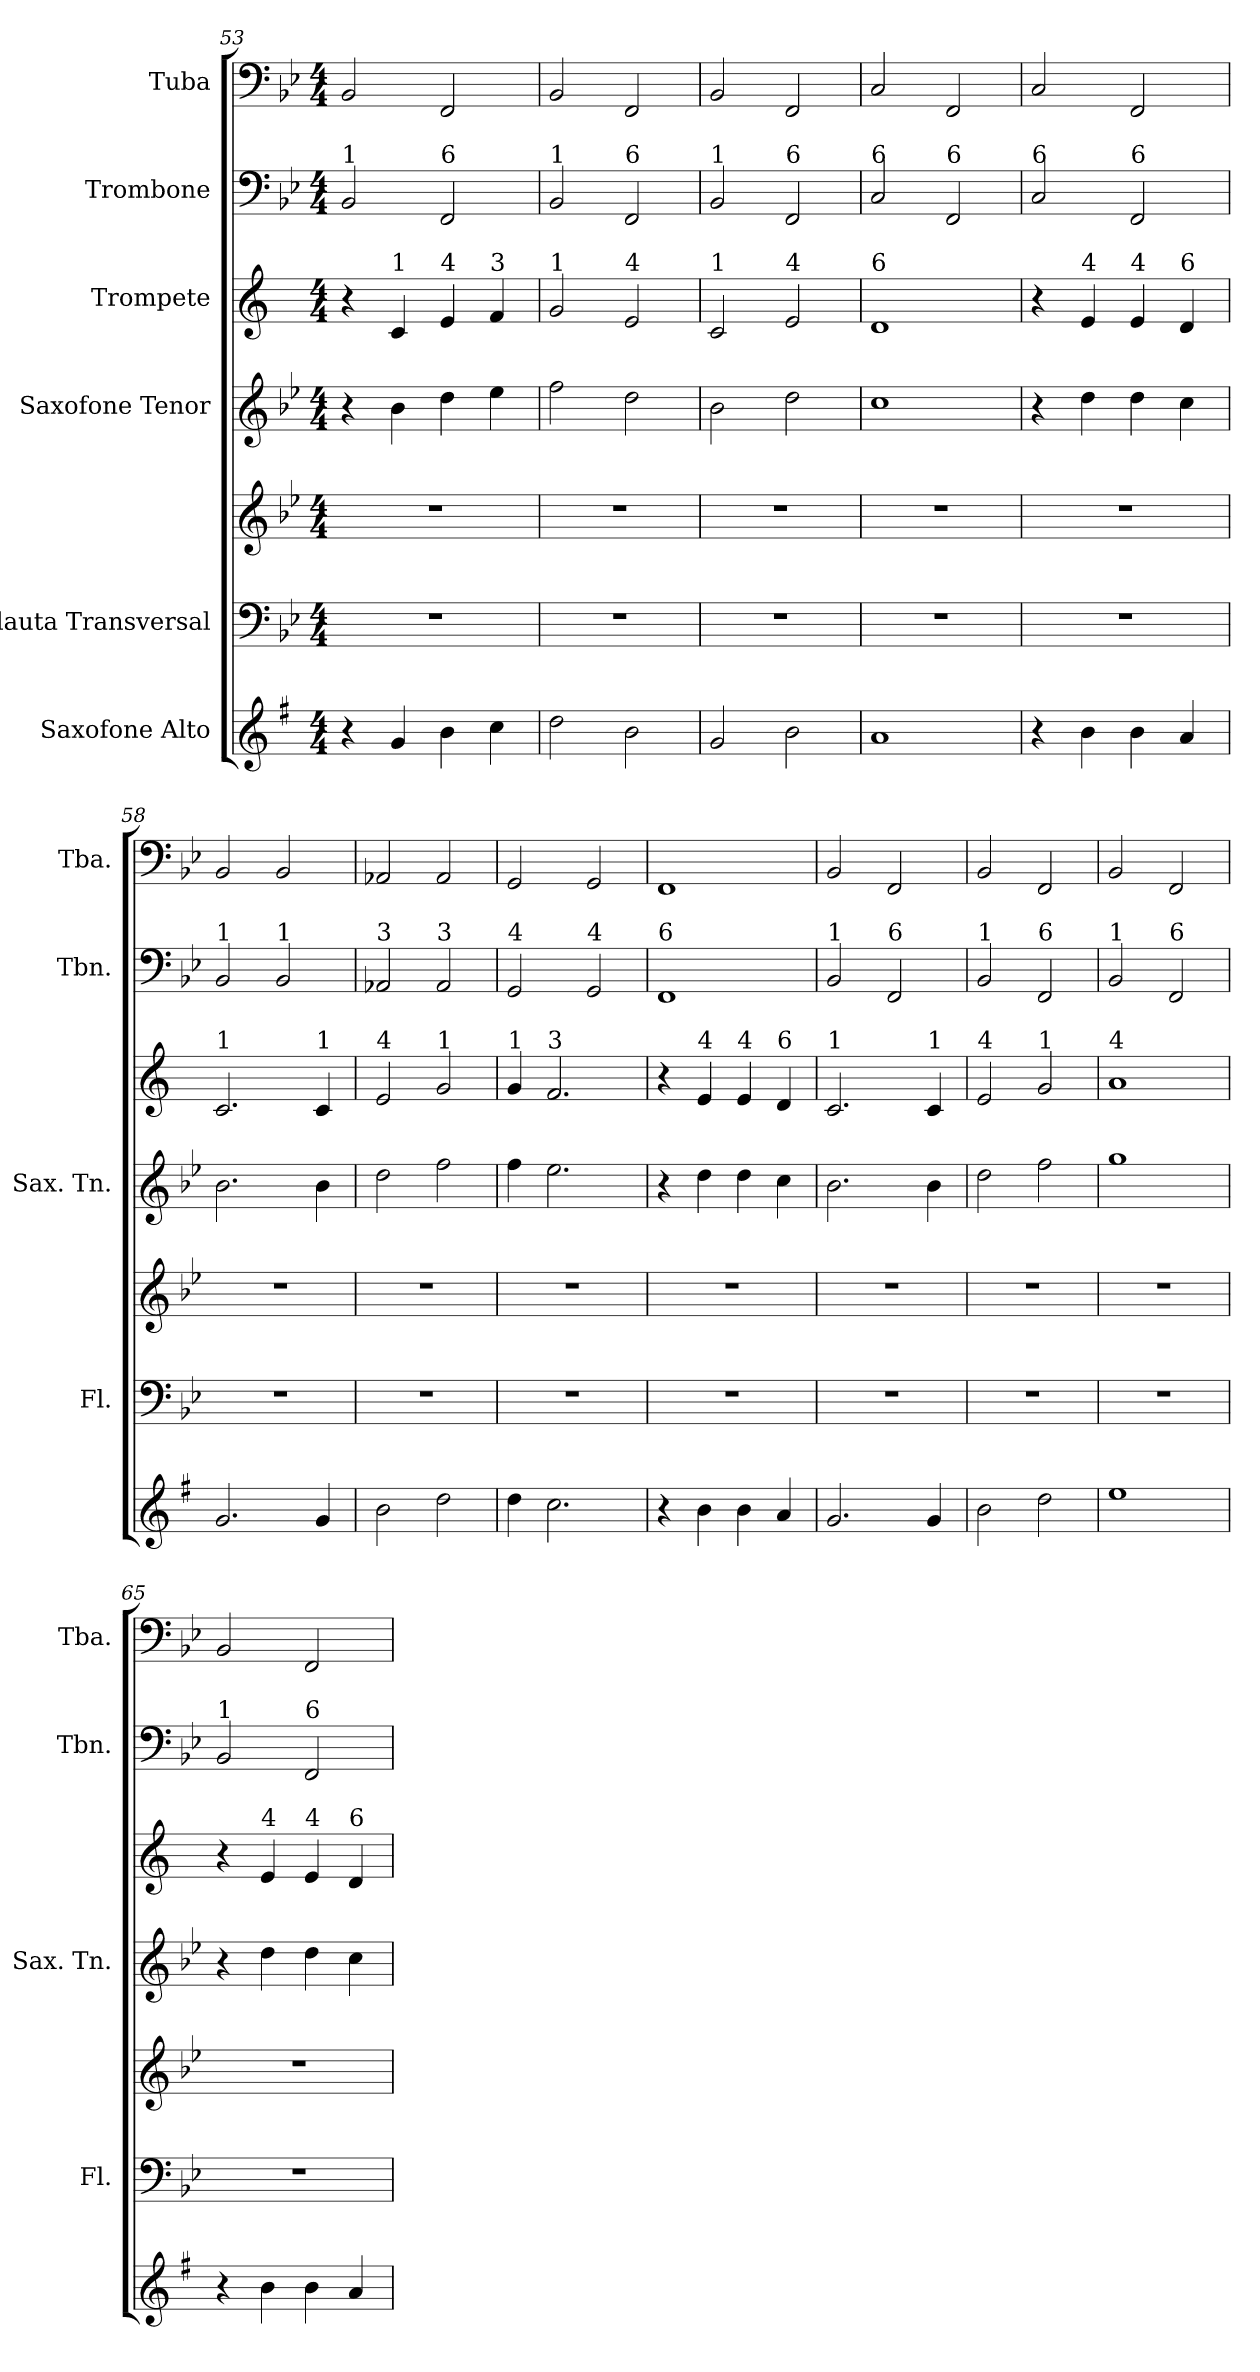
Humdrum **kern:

**kern	**kern	**kern	**kern	**kern	**kern	**kern
*part6	*part5	*part5	*part4	*part3	*part2	*part1
*staff7	*staff6	*staff5	*staff4	*staff3	*staff2	*staff1
*I"Saxofone Alto	*I"Flauta Transversal	*	*I"Saxofone Tenor	*I"Trompete	*I"Trombone	*I"Tuba
*	*I'Fl.	*	*I'Sax. Tn.	*	*I'Tbn.	*I'Tba.
*clefG2	*clefF4	*clefG2	*clefG2	*clefG2	*clefF4	*clefF4
*ITrd5c9	*	*	*ITrd8c14	*ITrd1c2	*	*
*k[b-e-]	*k[b-e-]	*k[b-e-]	*k[b-e-]	*k[b-e-]	*k[b-e-]	*k[b-e-]
*M4/4	*M4/4	*M4/4	*M4/4	*M4/4	*M4/4	*M4/4
=53	=53	=53	=53	=53	=53	=53
!	!	!	!	!	!LO:TX:a:t=1	!
4r	1r	1r	4r	4r	2BB-/	2BB-/
!	!	!	!	!LO:TX:a:t=1	!	!
4B-/	.	.	4B-\	4B-/	.	.
!	!	!	!	!	!LO:TX:a:t=6	!
!	!	!	!	!LO:TX:a:t=4	!	!
4d\	.	.	4d\	4d/	2FF/	2FF/
!	!	!	!	!LO:TX:a:t=3	!	!
4e-\	.	.	4e-\	4e-/	.	.
=54	=54	=54	=54	=54	=54	=54
!	!	!	!	!	!LO:TX:a:t=1	!
!	!	!	!	!LO:TX:a:t=1	!	!
2f\	1r	1r	2f\	2f/	2BB-/	2BB-/
!	!	!	!	!	!LO:TX:a:t=6	!
!	!	!	!	!LO:TX:a:t=4	!	!
2d\	.	.	2d\	2d/	2FF/	2FF/
=55	=55	=55	=55	=55	=55	=55
!	!	!	!	!	!LO:TX:a:t=1	!
!	!	!	!	!LO:TX:a:t=1	!	!
2B-/	1r	1r	2B-\	2B-/	2BB-/	2BB-/
!	!	!	!	!	!LO:TX:a:t=6	!
!	!	!	!	!LO:TX:a:t=4	!	!
2d\	.	.	2d\	2d/	2FF/	2FF/
=56	=56	=56	=56	=56	=56	=56
!	!	!	!	!	!LO:TX:a:t=6	!
!	!	!	!	!LO:TX:a:t=6	!	!
1c	1r	1r	1c	1c	2C/	2C/
!	!	!	!	!	!LO:TX:a:t=6	!
.	.	.	.	.	2FF/	2FF/
!!LO:PB:g=z
=57	=57	=57	=57	=57	=57	=57
!	!	!	!	!	!LO:TX:a:t=6	!
4r	1r	1r	4r	4r	2C/	2C/
!	!	!	!	!LO:TX:a:t=4	!	!
4d\	.	.	4d\	4d/	.	.
!	!	!	!	!	!LO:TX:a:t=6	!
!	!	!	!	!LO:TX:a:t=4	!	!
4d\	.	.	4d\	4d/	2FF/	2FF/
!	!	!	!	!LO:TX:a:t=6	!	!
4c/	.	.	4c\	4c/	.	.
=58	=58	=58	=58	=58	=58	=58
!	!	!	!	!	!LO:TX:a:t=1	!
!	!	!	!	!LO:TX:a:t=1	!	!
2.B-/	1r	1r	2.B-\	2.B-/	2BB-/	2BB-/
!	!	!	!	!	!LO:TX:a:t=1	!
.	.	.	.	.	2BB-/	2BB-/
!	!	!	!	!LO:TX:a:t=1	!	!
4B-/	.	.	4B-\	4B-/	.	.
=59	=59	=59	=59	=59	=59	=59
!	!	!	!	!	!LO:TX:a:t=3	!
!	!	!	!	!LO:TX:a:t=4	!	!
2d\	1r	1r	2d\	2d/	2AA-X/	2AA-X/
!	!	!	!	!	!LO:TX:a:t=3	!
!	!	!	!	!LO:TX:a:t=1	!	!
2f\	.	.	2f\	2f/	2AA-/	2AA-/
=60	=60	=60	=60	=60	=60	=60
!	!	!	!	!	!LO:TX:a:t=4	!
!	!	!	!	!LO:TX:a:t=1	!	!
4f\	1r	1r	4f\	4f/	2GG/	2GG/
!	!	!	!	!LO:TX:a:t=3	!	!
2.e-\	.	.	2.e-\	2.e-/	.	.
!	!	!	!	!	!LO:TX:a:t=4	!
.	.	.	.	.	2GG/	2GG/
=61	=61	=61	=61	=61	=61	=61
!	!	!	!	!	!LO:TX:a:t=6	!
4r	1r	1r	4r	4r	1FF	1FF
!	!	!	!	!LO:TX:a:t=4	!	!
4d\	.	.	4d\	4d/	.	.
!	!	!	!	!LO:TX:a:t=4	!	!
4d\	.	.	4d\	4d/	.	.
!	!	!	!	!LO:TX:a:t=6	!	!
4c/	.	.	4c\	4c/	.	.
=62	=62	=62	=62	=62	=62	=62
!	!	!	!	!	!LO:TX:a:t=1	!
!	!	!	!	!LO:TX:a:t=1	!	!
2.B-/	1r	1r	2.B-\	2.B-/	2BB-/	2BB-/
!	!	!	!	!	!LO:TX:a:t=6	!
.	.	.	.	.	2FF/	2FF/
!	!	!	!	!LO:TX:a:t=1	!	!
4B-/	.	.	4B-\	4B-/	.	.
=63	=63	=63	=63	=63	=63	=63
!	!	!	!	!	!LO:TX:a:t=1	!
!	!	!	!	!LO:TX:a:t=4	!	!
2d\	1r	1r	2d\	2d/	2BB-/	2BB-/
!	!	!	!	!	!LO:TX:a:t=6	!
!	!	!	!	!LO:TX:a:t=1	!	!
2f\	.	.	2f\	2f/	2FF/	2FF/
=64	=64	=64	=64	=64	=64	=64
!	!	!	!	!	!LO:TX:a:t=1	!
!	!	!	!	!LO:TX:a:t=4	!	!
1g	1r	1r	1g	1g	2BB-/	2BB-/
!	!	!	!	!	!LO:TX:a:t=6	!
.	.	.	.	.	2FF/	2FF/
=65	=65	=65	=65	=65	=65	=65
!	!	!	!	!	!LO:TX:a:t=1	!
4r	1r	1r	4r	4r	2BB-/	2BB-/
!	!	!	!	!LO:TX:a:t=4	!	!
4d\	.	.	4d\	4d/	.	.
!	!	!	!	!	!LO:TX:a:t=6	!
!	!	!	!	!LO:TX:a:t=4	!	!
4d\	.	.	4d\	4d/	2FF/	2FF/
!	!	!	!	!LO:TX:a:t=6	!	!
4c/	.	.	4c\	4c/	.	.
=	=	=	=	=	=	=
*-	*-	*-	*-	*-	*-	*-
